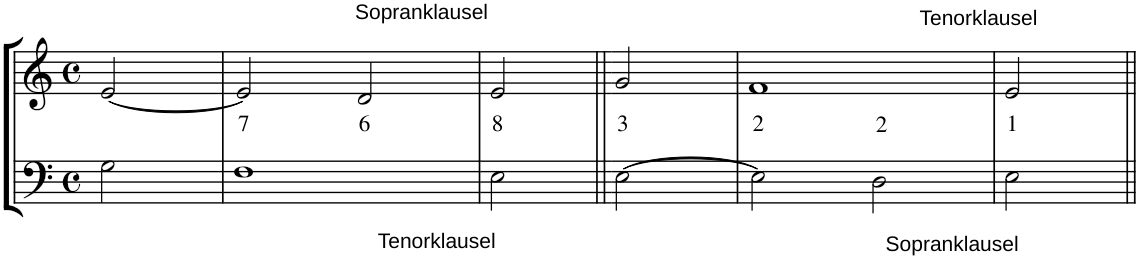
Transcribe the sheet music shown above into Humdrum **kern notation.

**kern	**text	**kern	**text
*part2	*part2	*part1	*part1
*staff2	*staff2	*staff1	*staff1
*I"Midi_1	*	*I"Midi_1	*
!!LO:PB:g=z
*clefF4	*	*clefG2	*
*k[]	*	*k[]	*
*M4/4	*	*M4/4	*
*met(c)	*	*met(c)	*
=8	=8	=8	=8
!	!	!LO:TX:a:t=Sopranklausel	!
!LO:TX:b:t=Tenorklausel	!	!	!
2G\	.	[2e/	.
=9	=9	=9	=9
!	!	!	!LO:LY:b
1F	.	2e/]	7
!	!	!	!LO:LY:b
.	.	2d/	6
=10	=10	=10	=10
!	!	!	!LO:LY:b
2E\	.	2e/	8
=11||	=11||	=11||	=11||
!	!	!LO:TX:a:t=Tenorklausel	!
!LO:TX:b:t=Sopranklausel	!	!	!
!	!	!	!LO:LY:b
[2E\	.	2g/	3
=12	=12	=12	=12
!	!	!	!LO:LY:b
2E\]	.	1f	2
!	!LO:LY:a	!	!
2D\	2	.	.
=13	=13	=13	=13
!	!	!	!LO:LY:b
2E\	.	2e/	1
=||	=||	=||	=||
*-	*-	*-	*-
